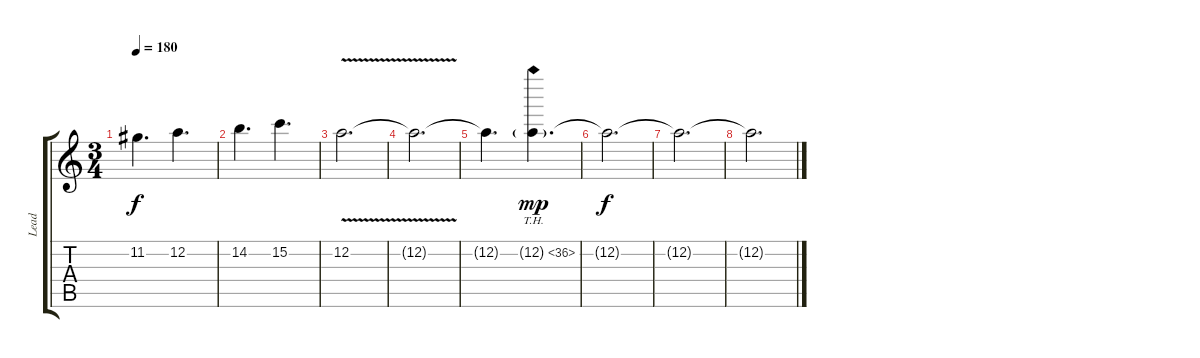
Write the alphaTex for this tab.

\track ("Lead" "Lead") {instrument distortionguitar}
\staff {score tabs}
\tuning (D4 A3 F3 C3 G2 C2) {hide}
\ts (3 4)
\tempo 180
\clef g2
\ks c
11.2.4{d dy f} 12.2.4{d} |
14.2.4{d} 15.2.4{d} |
12.2{v}.2{d} |
12.2{t}.2{d} |
12.2{t}.4{d} 12.2{th 24 g}.4{d dy mp volume 2} |
12.2{t}.2{d dy f} |
12.2{t}.2{d} |
12.2{t}.2{d}
